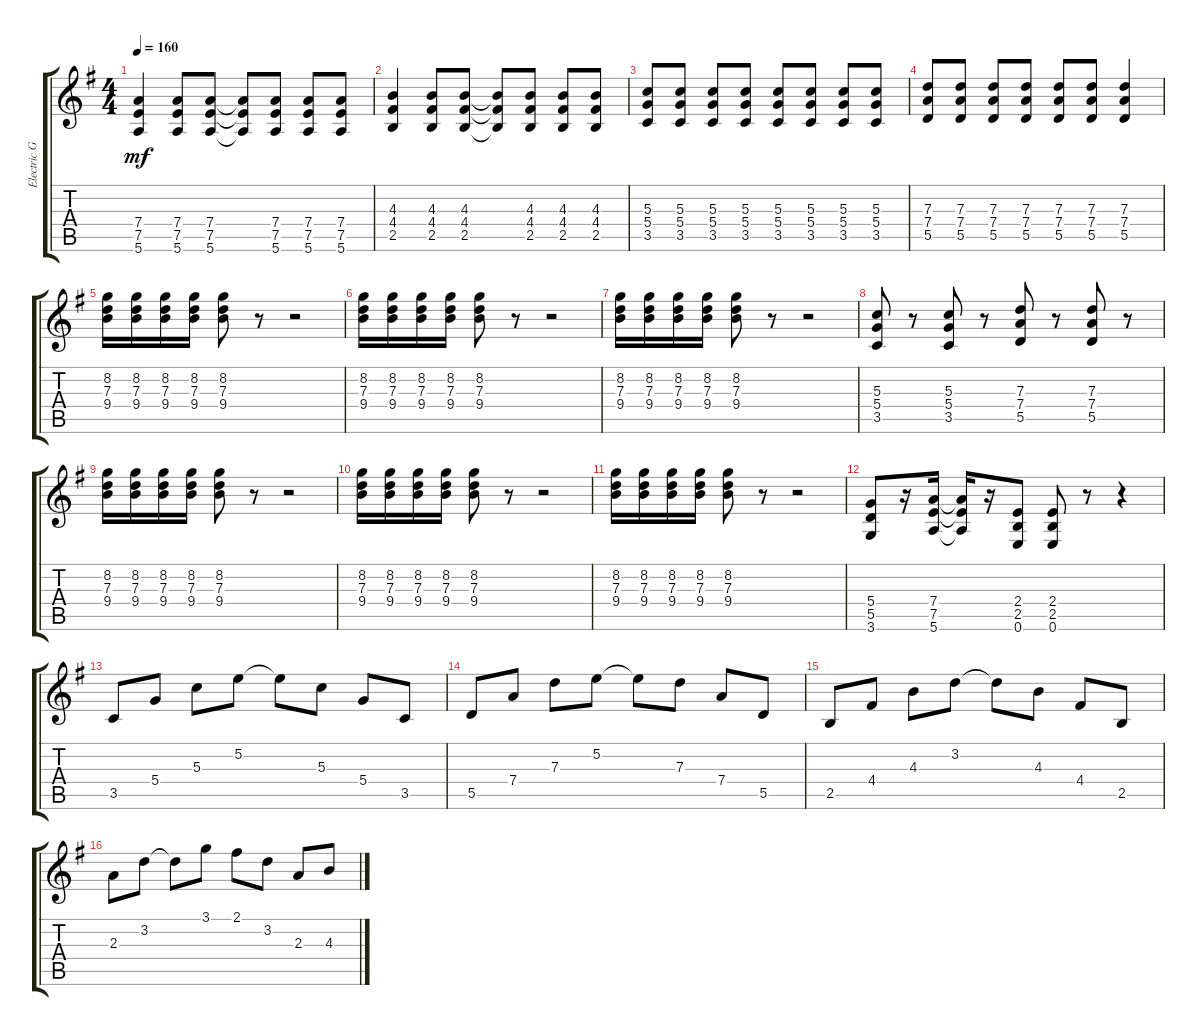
\track ("Electric Guitar" "Electric G") {instrument distortionguitar}
\staff {score tabs}
\tuning (E4 B3 G3 D3 A2 E2) {hide}
\ts (4 4)
\tempo 160
\clef g2
\ks g
(7.4 7.5 5.6).4{dy mf} (7.4 7.5 5.6).8 (7.4 7.5 5.6).8 (7.4{t} 7.5{t} 5.6{t}).8 (7.4 7.5 5.6).8 (7.4 7.5 5.6).8 (7.4 7.5 5.6).8 |
(4.3 4.4 2.5).4 (4.3 4.4 2.5).8 (4.3 4.4 2.5).8 (4.3{t} 4.4{t} 2.5{t}).8 (4.3 4.4 2.5).8 (4.3 4.4 2.5).8 (4.3 4.4 2.5).8 |
(5.3 5.4 3.5).8 (5.3 5.4 3.5).8 (5.3 5.4 3.5).8 (5.3 5.4 3.5).8 (5.3 5.4 3.5).8 (5.3 5.4 3.5).8 (5.3 5.4 3.5).8 (5.3 5.4 3.5).8 |
(7.3 7.4 5.5).8 (7.3 7.4 5.5).8 (7.3 7.4 5.5).8 (7.3 7.4 5.5).8 (7.3 7.4 5.5).8 (7.3 7.4 5.5).8 (7.3 7.4 5.5).4 |
(8.2 7.3 9.4).16 (8.2 7.3 9.4).16 (8.2 7.3 9.4).16 (8.2 7.3 9.4).16 (8.2 7.3 9.4).8 r.8 r.2 |
(8.2 7.3 9.4).16 (8.2 7.3 9.4).16 (8.2 7.3 9.4).16 (8.2 7.3 9.4).16 (8.2 7.3 9.4).8 r.8 r.2 |
(8.2 7.3 9.4).16 (8.2 7.3 9.4).16 (8.2 7.3 9.4).16 (8.2 7.3 9.4).16 (8.2 7.3 9.4).8 r.8 r.2 |
(5.3 5.4 3.5).8 r.8 (5.3 5.4 3.5).8 r.8 (7.3 7.4 5.5).8 r.8 (7.3 7.4 5.5).8 r.8 |
(8.2 7.3 9.4).16 (8.2 7.3 9.4).16 (8.2 7.3 9.4).16 (8.2 7.3 9.4).16 (8.2 7.3 9.4).8 r.8 r.2 |
(8.2 7.3 9.4).16 (8.2 7.3 9.4).16 (8.2 7.3 9.4).16 (8.2 7.3 9.4).16 (8.2 7.3 9.4).8 r.8 r.2 |
(8.2 7.3 9.4).16 (8.2 7.3 9.4).16 (8.2 7.3 9.4).16 (8.2 7.3 9.4).16 (8.2 7.3 9.4).8 r.8 r.2 |
(5.4 5.5 3.6).8 r.16 (7.4 7.5 5.6).16 (7.4{t} 7.5{t} 5.6{t}).16 r.16 (2.4 2.5 0.6).8 (2.4 2.5 0.6).8 r.8 r.4 |
3.5.8 5.4.8 5.3.8 5.2.8 5.2{t}.8 5.3.8 5.4.8 3.5.8 |
5.5.8 7.4.8 7.3.8 5.2.8 5.2{t}.8 7.3.8 7.4.8 5.5.8 |
2.5.8 4.4.8 4.3.8 3.2.8 3.2{t}.8 4.3.8 4.4.8 2.5.8 |
2.3.8 3.2.8 3.2{t}.8 3.1.8 2.1.8 3.2.8 2.3.8 4.3.8
